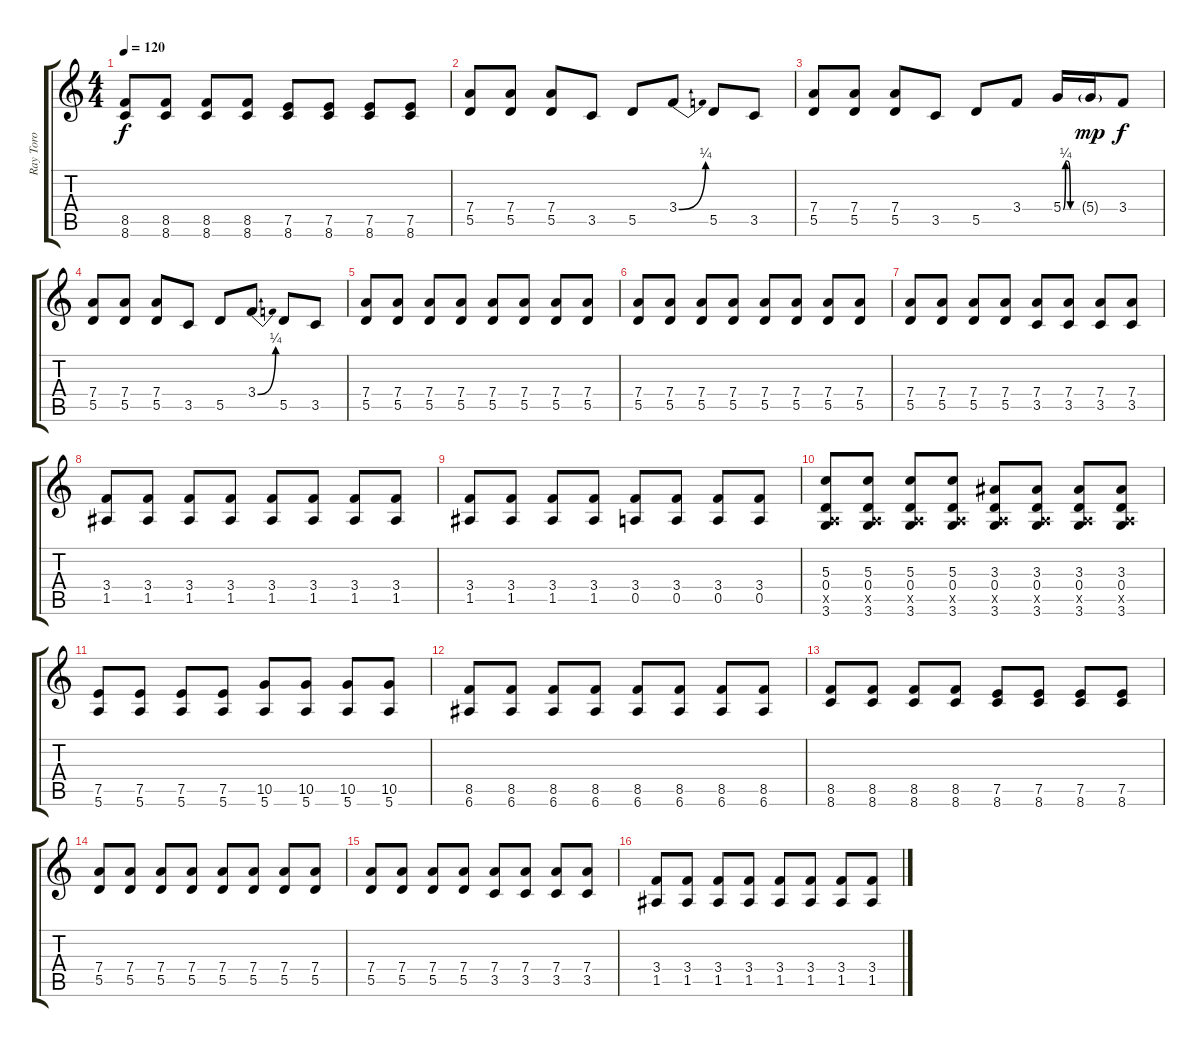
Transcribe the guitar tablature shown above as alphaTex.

\track ("Ray Toro" "Ray Toro") {instrument overdrivenguitar}
\staff {score tabs}
\tuning (E4 B3 G3 D3 A2 E2) {hide}
\ts (4 4)
\tempo 120
\clef g2
\ks c
(8.5 8.6).8{dy f} (8.5 8.6).8 (8.5 8.6).8 (8.5 8.6).8 (7.5 8.6).8 (7.5 8.6).8 (7.5 8.6).8 (7.5 8.6).8 |
(7.4 5.5).8{volume 16} (7.4 5.5).8 (7.4 5.5).8 3.5.8 5.5.8 3.4{be (bend 0 0 60 1)}.8 5.5.8 3.5.8 |
(7.4 5.5).8 (7.4 5.5).8 (7.4 5.5).8 3.5.8 5.5.8 3.4.8 5.4{be (custom 0 0 10 1 20 1 30 0 60 0)}.16 5.4{g}.16{dy mp} 3.4.8{dy f} |
(7.4 5.5).8 (7.4 5.5).8 (7.4 5.5).8 3.5.8 5.5.8 3.4{be (bend 0 0 60 1)}.8 5.5.8 3.5.8 |
(7.4 5.5).8 (7.4 5.5).8 (7.4 5.5).8 (7.4 5.5).8 (7.4 5.5).8 (7.4 5.5).8 (7.4 5.5).8 (7.4 5.5).8 |
(7.4 5.5).8 (7.4 5.5).8 (7.4 5.5).8 (7.4 5.5).8 (7.4 5.5).8 (7.4 5.5).8 (7.4 5.5).8 (7.4 5.5).8 |
(7.4 5.5).8 (7.4 5.5).8 (7.4 5.5).8 (7.4 5.5).8 (7.4 3.5).8 (7.4 3.5).8 (7.4 3.5).8 (7.4 3.5).8 |
(3.4 1.5).8 (3.4 1.5).8 (3.4 1.5).8 (3.4 1.5).8 (3.4 1.5).8 (3.4 1.5).8 (3.4 1.5).8 (3.4 1.5).8 |
(3.4 1.5).8 (3.4 1.5).8 (3.4 1.5).8 (3.4 1.5).8 (3.4 0.5).8 (3.4 0.5).8 (3.4 0.5).8 (3.4 0.5).8 |
(5.3 0.4 0.5{x} 3.6).8 (5.3 0.4 0.5{x} 3.6).8 (5.3 0.4 0.5{x} 3.6).8 (5.3 0.4 0.5{x} 3.6).8 (3.3 0.4 0.5{x} 3.6).8 (3.3 0.4 0.5{x} 3.6).8 (3.3 0.4 0.5{x} 3.6).8 (3.3 0.4 0.5{x} 3.6).8 |
(7.5 5.6).8 (7.5 5.6).8 (7.5 5.6).8 (7.5 5.6).8 (10.5 5.6).8 (10.5 5.6).8 (10.5 5.6).8 (10.5 5.6).8 |
(8.5 6.6).8 (8.5 6.6).8 (8.5 6.6).8 (8.5 6.6).8 (8.5 6.6).8 (8.5 6.6).8 (8.5 6.6).8 (8.5 6.6).8 |
(8.5 8.6).8 (8.5 8.6).8 (8.5 8.6).8 (8.5 8.6).8 (7.5 8.6).8 (7.5 8.6).8 (7.5 8.6).8 (7.5 8.6).8 |
(7.4 5.5).8 (7.4 5.5).8 (7.4 5.5).8 (7.4 5.5).8 (7.4 5.5).8 (7.4 5.5).8 (7.4 5.5).8 (7.4 5.5).8 |
(7.4 5.5).8 (7.4 5.5).8 (7.4 5.5).8 (7.4 5.5).8 (7.4 3.5).8 (7.4 3.5).8 (7.4 3.5).8 (7.4 3.5).8 |
(3.4 1.5).8 (3.4 1.5).8 (3.4 1.5).8 (3.4 1.5).8 (3.4 1.5).8 (3.4 1.5).8 (3.4 1.5).8 (3.4 1.5).8
